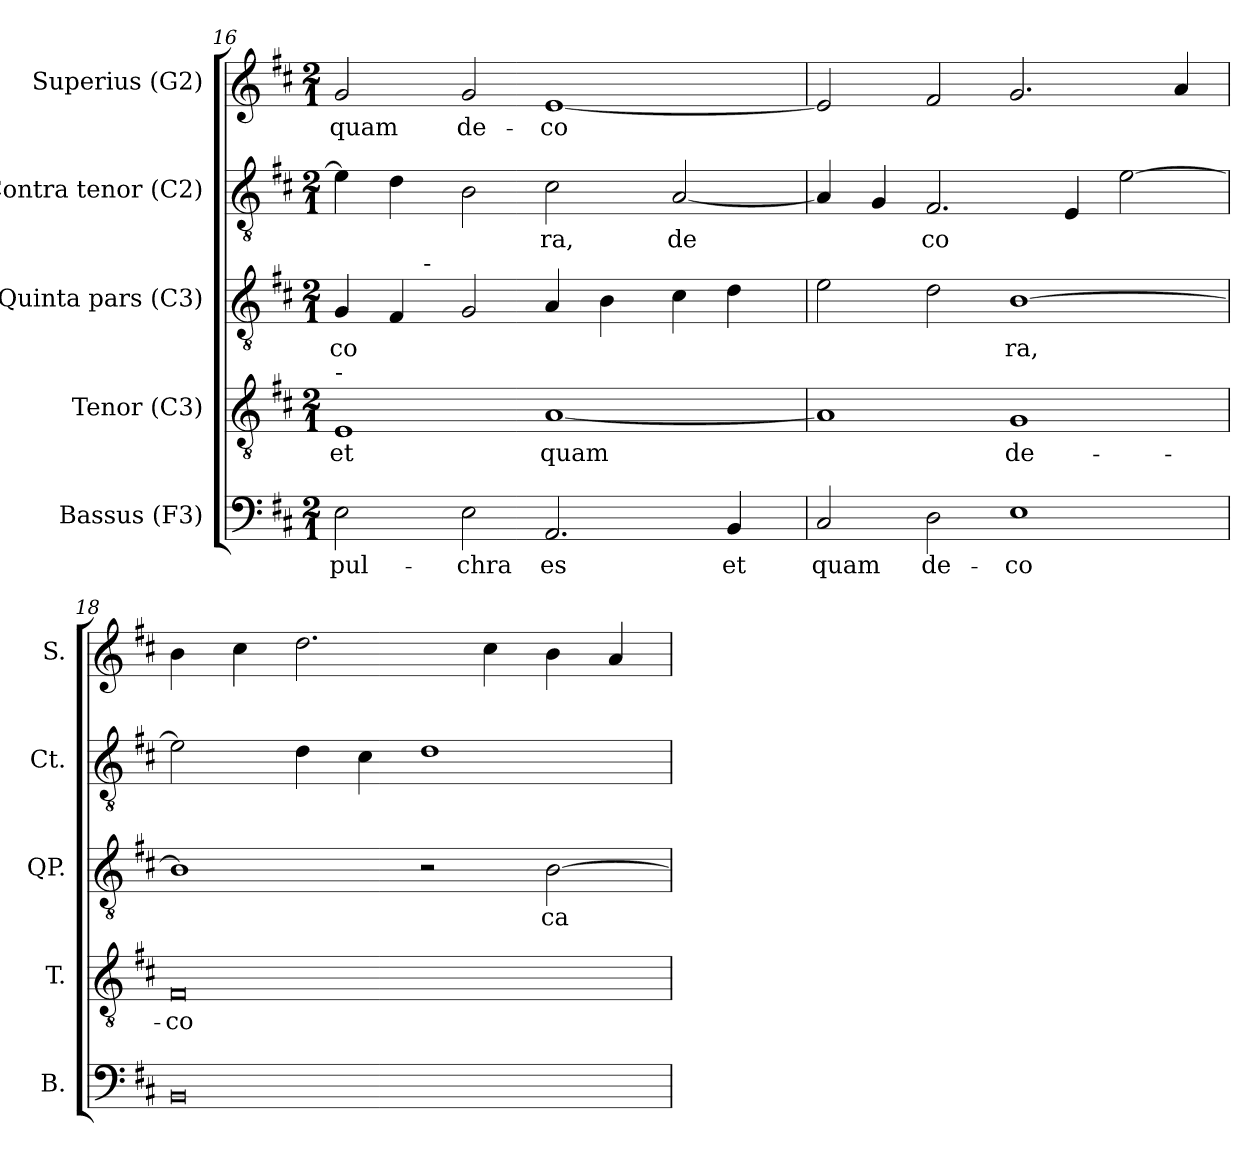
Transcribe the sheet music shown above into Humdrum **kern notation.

**kern	**text	**kern	**text	**kern	**text	**kern	**text	**kern	**text
*part5	*part5	*part4	*part4	*part3	*part3	*part2	*part2	*part1	*part1
*staff5	*staff5	*staff4	*staff4	*staff3	*staff3	*staff2	*staff2	*staff1	*staff1
*I"Bassus (F3)	*	*I"Tenor (C3)	*	*I"Quinta pars (C3)	*	*I"Contra tenor (C2)	*	*I"Superius (G2)	*
*I'B.	*	*I'T.	*	*I'QP.	*	*I'Ct.	*	*I'S.	*
!!LO:LB:g=z
*clefF4	*	*clefGv2	*	*clefGv2	*	*clefGv2	*	*clefG2	*
*k[f#c#]	*	*k[f#c#]	*	*k[f#c#]	*	*k[f#c#]	*	*k[f#c#]	*
*D:	*	*D:	*	*D:	*	*D:	*	*D:	*
*M2/1	*	*M2/1	*	*M2/1	*	*M2/1	*	*M2/1	*
=16	=16	=16	=16	=16	=16	=16	=16	=16	=16
!	!	!LO:TX:a:t=-	!	!	!	!	!	!	!
!	!LO:LY:b:rj	!	!LO:LY:b	!	!LO:LY:b	!	!LO:LY:b:cj	!	!LO:LY:b:cj
*	*	*	*	*^	*	*	*	*	*
2E\	pul-	1E	et	4G/	4ryy	-co-	4e\]	--	2g/	quam
!	!	!	!	!	!	!LO:LY:b	!	!LO:LY:b:cj	!	!
.	.	.	.	4F#/	16..ryy	--	4d\	--	.	.
!	!	!	!	!	!LO:TX:a:t=-	!	!	!	!	!
.	.	.	.	.	1ryy	.	.	.	.	.
!	!LO:LY:b:rj	!	!	!	!	!LO:LY:b	!	!LO:LY:b:cj	!	!LO:LY:b:cj
2E\	-chra	.	.	2G/	.	--	2B\	--	2g/	de-
!	!LO:LY:b:rj	!	!LO:LY:b	!	!	!LO:LY:b	!	!LO:LY:b:cj	!	!LO:LY:b:cj
2.AA/	es	[<1A	quam	4A/	.	--	2c#\	-ra,	[<1e	-co-
!	!	!	!	!	!	!LO:LY:b	!	!	!	!
.	.	.	.	4B\	.	--	.	.	.	.
.	.	.	.	.	2ryy	.	.	.	.	.
!	!	!	!	!	!	!LO:LY:b	!	!LO:LY:b:cj	!	!
.	.	.	.	4c#\	.	--	[<2A/	de-	.	.
!	!LO:LY:b:rj	!	!	!	!	!LO:LY:b	!	!	!	!
4BB/	et	.	.	4d\	.	--	.	.	.	.
.	.	.	.	.	8ryy	.	.	.	.	.
.	.	.	.	.	64ryy	.	.	.	.	.
=17	=17	=17	=17	=17	=17	=17	=17	=17	=17	=17
!	!LO:LY:b:rj	!	!LO:LY:b	!	!	!LO:LY:b	!	!LO:LY:b:cj	!	!LO:LY:b:cj
*	*	*	*	*v	*v	*	*	*	*	*
2C#/	quam	1A]	.	2e\	--	4A/]	--	2e/]	--
!	!	!	!	!	!	!	!LO:LY:b:cj	!	!
.	.	.	.	.	.	4G/	--	.	.
!	!LO:LY:b:rj	!	!	!	!LO:LY:b	!	!LO:LY:b:cj	!	!LO:LY:b:cj
2D\	de-	.	.	2d\	--	2.F#/	-co-	2f#/	--
!	!LO:LY:b:rj	!	!LO:LY:b	!	!LO:LY:b	!	!	!	!LO:LY:b:cj
1E	-co-	1G	de-	[>1B	-ra,	.	.	2.g/	--
!	!	!	!	!	!	!	!LO:LY:b:cj	!	!
.	.	.	.	.	.	4E/	--	.	.
!	!	!	!	!	!	!	!LO:LY:b:cj	!	!
.	.	.	.	.	.	[>2e\	--	.	.
!	!	!	!	!	!	!	!	!	!LO:LY:b:cj
.	.	.	.	.	.	.	.	4a/	--
=18	=18	=18	=18	=18	=18	=18	=18	=18	=18
!	!LO:LY:b:rj	!	!LO:LY:b	!	!LO:LY:b	!	!LO:LY:b:cj	!	!LO:LY:b:cj
0BB	--	0F#	-co-	1B]	.	2e\]	--	4b\	--
!	!	!	!	!	!	!	!	!	!LO:LY:b:cj
.	.	.	.	.	.	.	.	4cc#\	--
!	!	!	!	!	!	!	!LO:LY:b:cj	!	!LO:LY:b:cj
.	.	.	.	.	.	4d\	--	2.dd\	--
!	!	!	!	!	!	!	!LO:LY:b:cj	!	!
.	.	.	.	.	.	4c#\	--	.	.
!	!	!	!	!	!	!	!LO:LY:b:cj	!	!
.	.	.	.	2r	.	1d	--	.	.
!	!	!	!	!	!	!	!	!	!LO:LY:b:cj
.	.	.	.	.	.	.	.	4cc#\	--
!	!	!	!	!	!LO:LY:b	!	!	!	!LO:LY:b:cj
.	.	.	.	[>2B\	ca-	.	.	4b\	--
!	!	!	!	!	!	!	!	!	!LO:LY:b:cj
.	.	.	.	.	.	.	.	4a/	--
=	=	=	=	=	=	=	=	=	=
*-	*-	*-	*-	*-	*-	*-	*-	*-	*-
